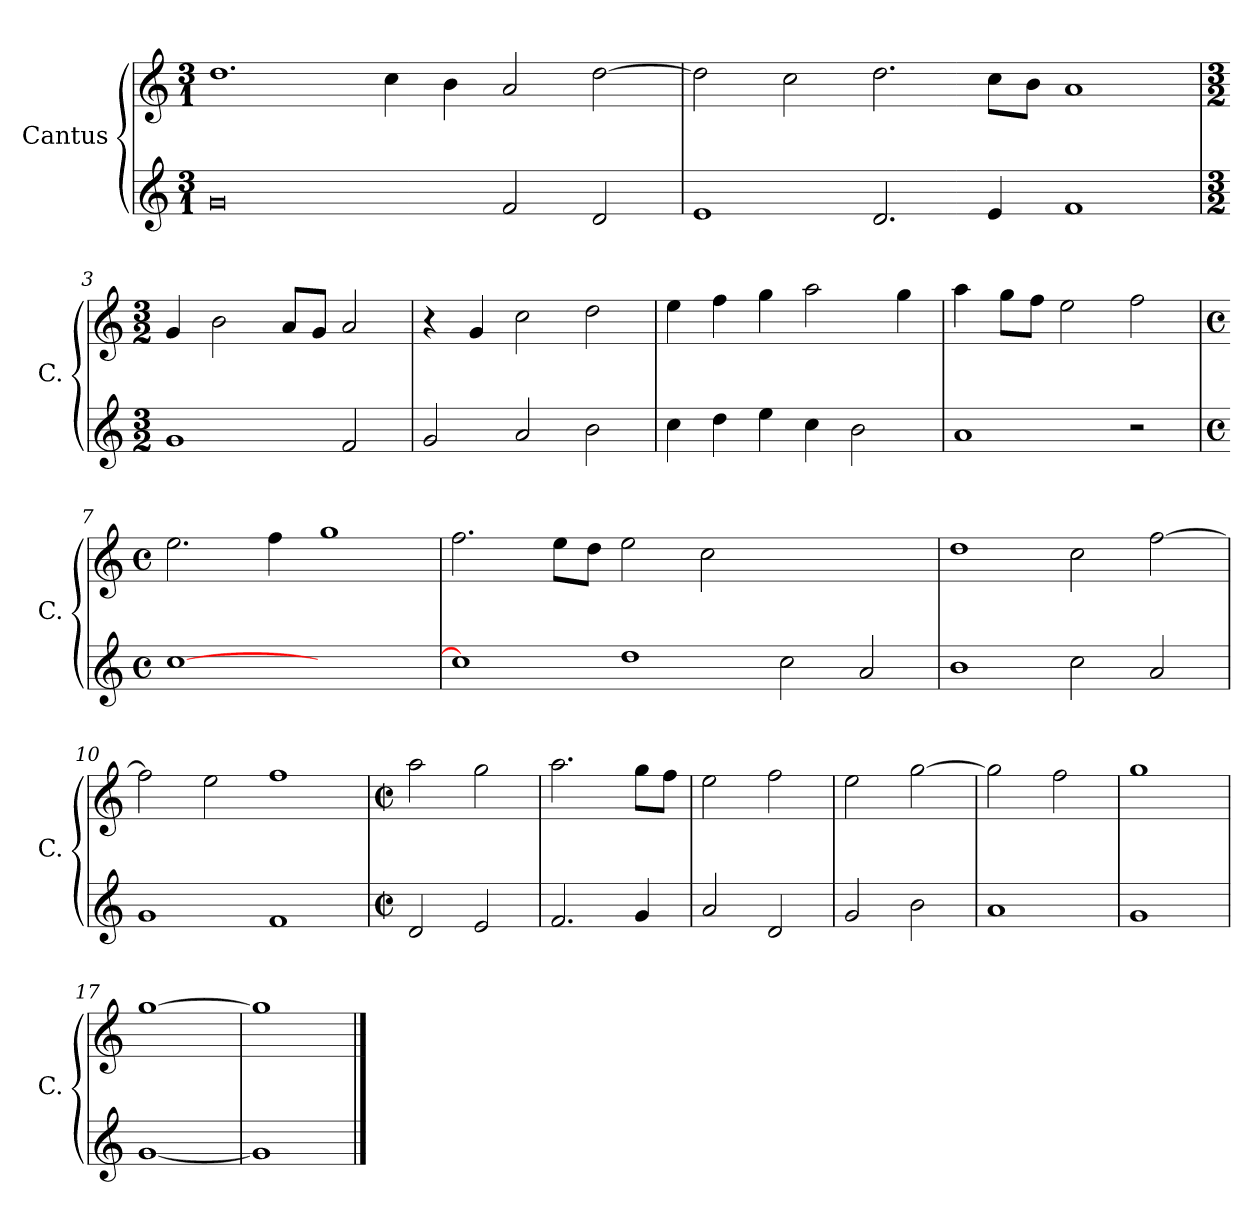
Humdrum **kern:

**kern	**kern
*part1	*part1
*staff2	*staff1
*I"Cantus	*
*I'C.	*
*clefG2	*clefG2
*k[]	*k[]
*M3/1	*M3/1
=1	=1
0g	1.dd
.	4cc\
.	4b\
2f/	2a/
2d/	[2dd
=2	=2
1e	2dd\]
.	2cc\
2.d/	2.dd\
4e/	8cc\L
.	8b\J
1f	1a
=3	=3
*M3/2	*M3/2
1g	4g/
.	2b\
.	8a/L
.	8g/J
2f/	2a/
=4	=4
2g/	4r
.	4g/
2a/	2cc\
2b\	2dd\
=5	=5
4cc\	4ee\
4dd\	4ff\
4ee\	4gg\
4cc\	2aa\
2b\	.
.	4gg\
=6	=6
1a	4aa\
.	8gg\L
.	8ff\J
.	2ee\
2r	2ff\
=7	=7
*M4/4	*M4/4
*met(c)	*met(c)
[1cc	2.ee\
.	4ff\
1ryy	1gg
=8	=8
1cc]	2.ff\
.	8ee\L
.	8dd\J
1dd	2ee\
.	2cc\
2cc\	1ryy
2a/	.
=9	=9
1b	1dd
2cc\	2cc\
2a/	[2ff
=10	=10
1g	2ff\]
.	2ee\
1f	1ff
=11	=11
*M2/2	*M2/2
*met(c|)	*met(c|)
2d/	2aa\
2e/	2gg\
=12	=12
2.f/	2.aa\
4g/	8gg\L
.	8ff\J
=13	=13
2a/	2ee\
2d/	2ff\
=14	=14
2g/	2ee\
2b\	[2gg
=15	=15
1a	2gg\]
.	2ff\
=16	=16
1g	1gg
=17	=17
[1g	[1gg
=18	=18
1g]	1gg]
==	==
*-	*-
